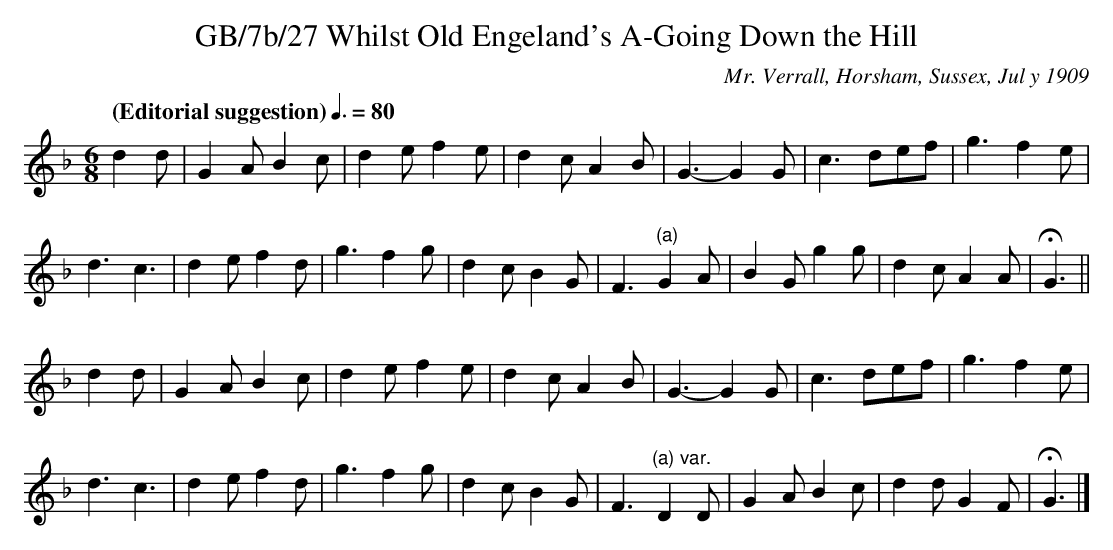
X:1
T:GB/7b/27 Whilst Old Engeland's A-Going Down the Hill
C:Mr. Verrall, Horsham, Sussex, Jul y 1909
L:1/8
M:6/8
Q:"(Editorial suggestion)" 3/8=80
K:Gdor
d2 d | G2 A B2 c | d2 e f2 e | d2 c A2 B | G3-G2 G | c3 def | g3 f2 e |
d3 c3 | d2 e f2 d | g3 f2 g | d2 c B2 G | F3 "^(a)"G2 A | B2 G g2 g | d2 c A2 A | HG3 ||
d2 d | G2 A B2 c | d2 e f2 e | d2 c A2 B | G3-G2 G | c3 def | g3 f2 e |
d3 c3 | d2 e f2 d | g3 f2 g | d2 c B2 G | F3 "^(a) var."D2 D | G2 A B2 c | d2 d G2 F | HG3 |]
